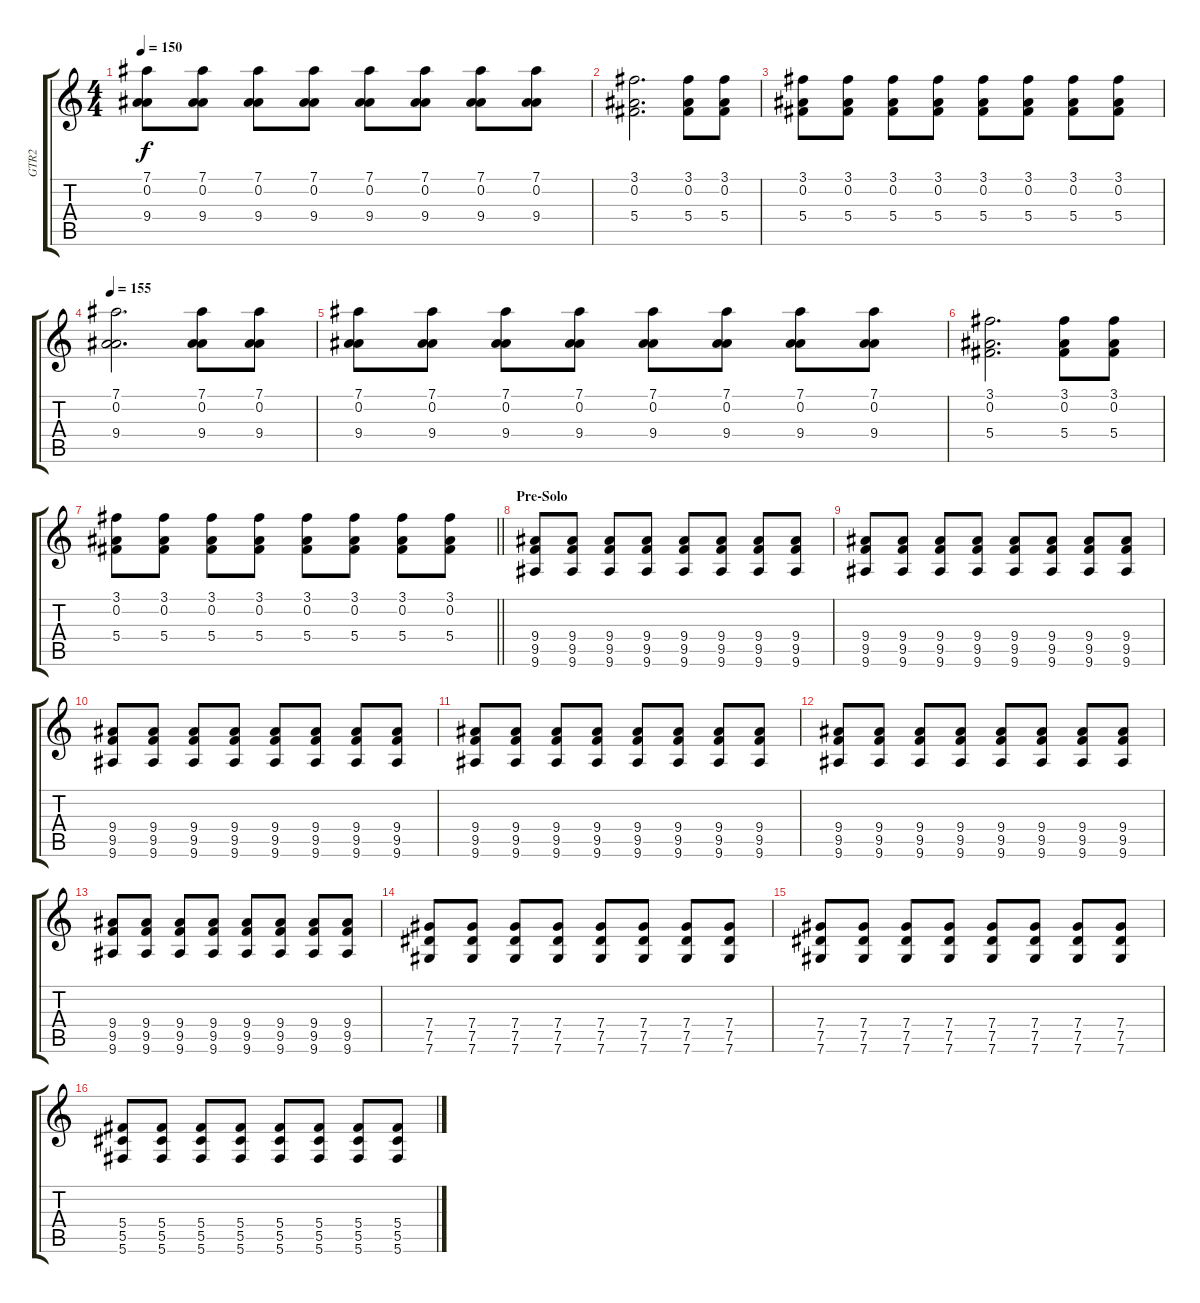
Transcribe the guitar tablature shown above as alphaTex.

\track ("GTR2" "GTR2") {instrument distortionguitar}
\staff {score tabs}
\tuning (Eb4 Bb3 Gb3 Db3 Ab2 Db2) {hide}
\ts (4 4)
\tempo 150
\clef g2
\ks c
(7.1 0.2 9.4).8{dy f} (7.1 0.2 9.4).8 (7.1 0.2 9.4).8 (7.1 0.2 9.4).8 (7.1 0.2 9.4).8 (7.1 0.2 9.4).8 (7.1 0.2 9.4).8 (7.1 0.2 9.4).8 |
(3.1 0.2 5.4).2{d} (3.1 0.2 5.4).8 (3.1 0.2 5.4).8 |
(3.1 0.2 5.4).8 (3.1 0.2 5.4).8 (3.1 0.2 5.4).8 (3.1 0.2 5.4).8 (3.1 0.2 5.4).8 (3.1 0.2 5.4).8 (3.1 0.2 5.4).8 (3.1 0.2 5.4).8 |
\tempo 155
(7.1 0.2 9.4).2{d} (7.1 0.2 9.4).8 (7.1 0.2 9.4).8 |
(7.1 0.2 9.4).8 (7.1 0.2 9.4).8 (7.1 0.2 9.4).8 (7.1 0.2 9.4).8 (7.1 0.2 9.4).8 (7.1 0.2 9.4).8 (7.1 0.2 9.4).8 (7.1 0.2 9.4).8 |
(3.1 0.2 5.4).2{d} (3.1 0.2 5.4).8 (3.1 0.2 5.4).8 |
\barLineRight lightlight
(3.1 0.2 5.4).8 (3.1 0.2 5.4).8 (3.1 0.2 5.4).8 (3.1 0.2 5.4).8 (3.1 0.2 5.4).8 (3.1 0.2 5.4).8 (3.1 0.2 5.4).8 (3.1 0.2 5.4).8 |
\section ("" "Pre-Solo")
(9.4 9.5 9.6).8 (9.4 9.5 9.6).8 (9.4 9.5 9.6).8 (9.4 9.5 9.6).8 (9.4 9.5 9.6).8 (9.4 9.5 9.6).8 (9.4 9.5 9.6).8 (9.4 9.5 9.6).8 |
(9.4 9.5 9.6).8 (9.4 9.5 9.6).8 (9.4 9.5 9.6).8 (9.4 9.5 9.6).8 (9.4 9.5 9.6).8 (9.4 9.5 9.6).8 (9.4 9.5 9.6).8 (9.4 9.5 9.6).8 |
(9.4 9.5 9.6).8 (9.4 9.5 9.6).8 (9.4 9.5 9.6).8 (9.4 9.5 9.6).8 (9.4 9.5 9.6).8 (9.4 9.5 9.6).8 (9.4 9.5 9.6).8 (9.4 9.5 9.6).8 |
(9.4 9.5 9.6).8 (9.4 9.5 9.6).8 (9.4 9.5 9.6).8 (9.4 9.5 9.6).8 (9.4 9.5 9.6).8 (9.4 9.5 9.6).8 (9.4 9.5 9.6).8 (9.4 9.5 9.6).8 |
(9.4 9.5 9.6).8 (9.4 9.5 9.6).8 (9.4 9.5 9.6).8 (9.4 9.5 9.6).8 (9.4 9.5 9.6).8 (9.4 9.5 9.6).8 (9.4 9.5 9.6).8 (9.4 9.5 9.6).8 |
(9.4 9.5 9.6).8 (9.4 9.5 9.6).8 (9.4 9.5 9.6).8 (9.4 9.5 9.6).8 (9.4 9.5 9.6).8 (9.4 9.5 9.6).8 (9.4 9.5 9.6).8 (9.4 9.5 9.6).8 |
(7.4 7.5 7.6).8 (7.4 7.5 7.6).8 (7.4 7.5 7.6).8 (7.4 7.5 7.6).8 (7.4 7.5 7.6).8 (7.4 7.5 7.6).8 (7.4 7.5 7.6).8 (7.4 7.5 7.6).8 |
(7.4 7.5 7.6).8 (7.4 7.5 7.6).8 (7.4 7.5 7.6).8 (7.4 7.5 7.6).8 (7.4 7.5 7.6).8 (7.4 7.5 7.6).8 (7.4 7.5 7.6).8 (7.4 7.5 7.6).8 |
(5.4 5.5 5.6).8 (5.4 5.5 5.6).8 (5.4 5.5 5.6).8 (5.4 5.5 5.6).8 (5.4 5.5 5.6).8 (5.4 5.5 5.6).8 (5.4 5.5 5.6).8 (5.4 5.5 5.6).8
